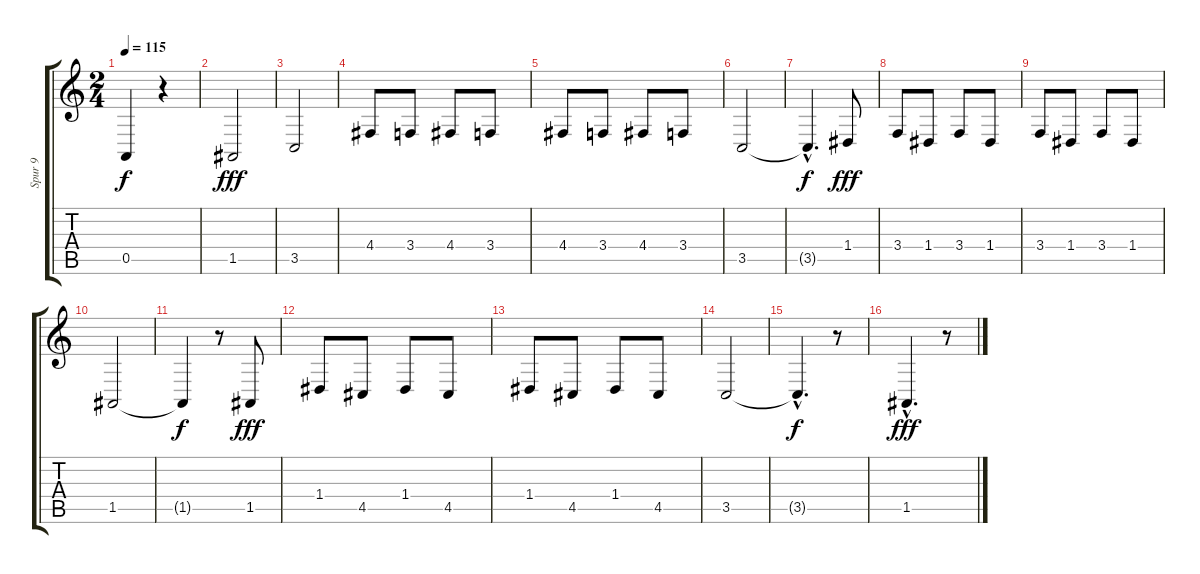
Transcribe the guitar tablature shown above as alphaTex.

\track ("Spur 9" "Spur 9") {instrument altosax}
\staff {score tabs}
\tuning (E4 B3 G3 D3 A2 E2) {hide}
\ts (2 4)
\tempo 115
\clef g2
\ks c
0.5{t}.4{dy f} r.4 |
1.5.2{dy fff} |
3.5.2 |
4.4.8 3.4.8 4.4.8 3.4.8 |
4.4.8 3.4.8 4.4.8 3.4.8 |
3.5.2 |
3.5{hac t}.4{d dy f} 1.4.8{dy fff} |
3.4.8 1.4.8 3.4.8 1.4.8 |
3.4.8 1.4.8 3.4.8 1.4.8 |
1.5.2 |
1.5{t}.4{dy f} r.8 1.5.8{dy fff} |
1.4.8 4.5.8 1.4.8 4.5.8 |
1.4.8 4.5.8 1.4.8 4.5.8 |
3.5.2 |
3.5{hac t}.4{d dy f} r.8 |
1.5{hac}.4{d dy fff} r.8
